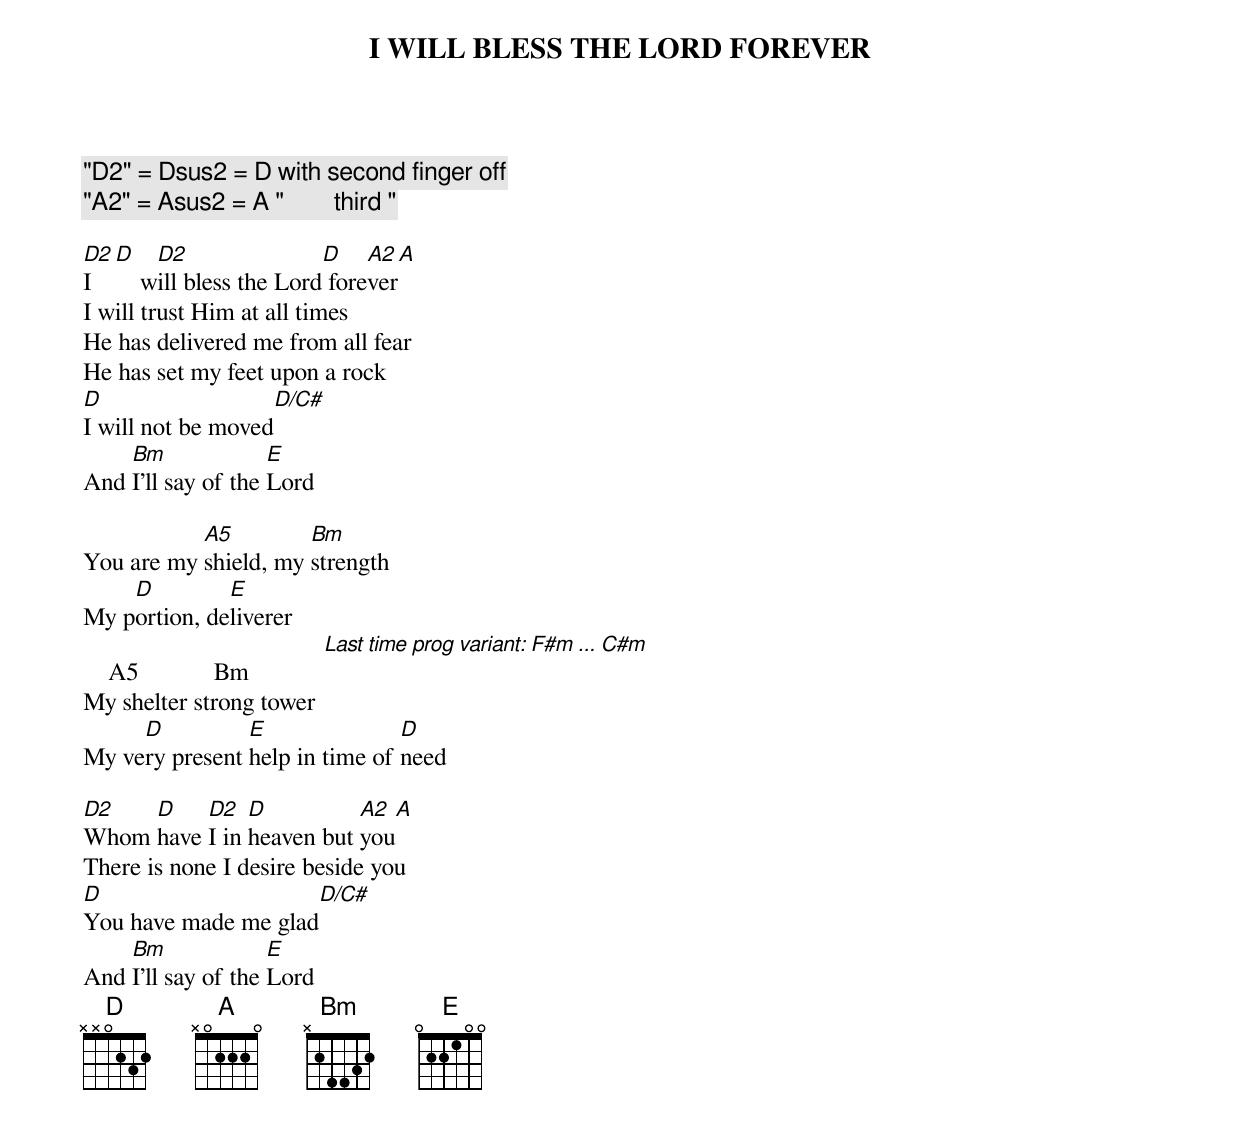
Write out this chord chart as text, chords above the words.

I WILL BLESS THE LORD FOREVER

"D2" = Dsus2 = D with second finger off
"A2" = Asus2 = A "	  third "

D2  D 	 D2		   D	A2	A
I 	will bless the Lord forever
I will trust Him at all times
He has delivered me from all fear
He has set my feet upon a rock
D                   D/C#
I will not be moved
    Bm              E
And I'll say of the Lord

           A5         Bm
You are my shield, my strength
    D         E
My portion, deliverer
    A5            Bm		[Last time prog variant: F#m ... C#m]
My shelter strong tower
     D          E               D
My very present help in time of need

D2   D 	  D2   D	  A2  A
Whom have I in heaven but you
There is none I desire beside you
D                    D/C#
You have made me glad
    Bm              E
And I'll say of the Lord
